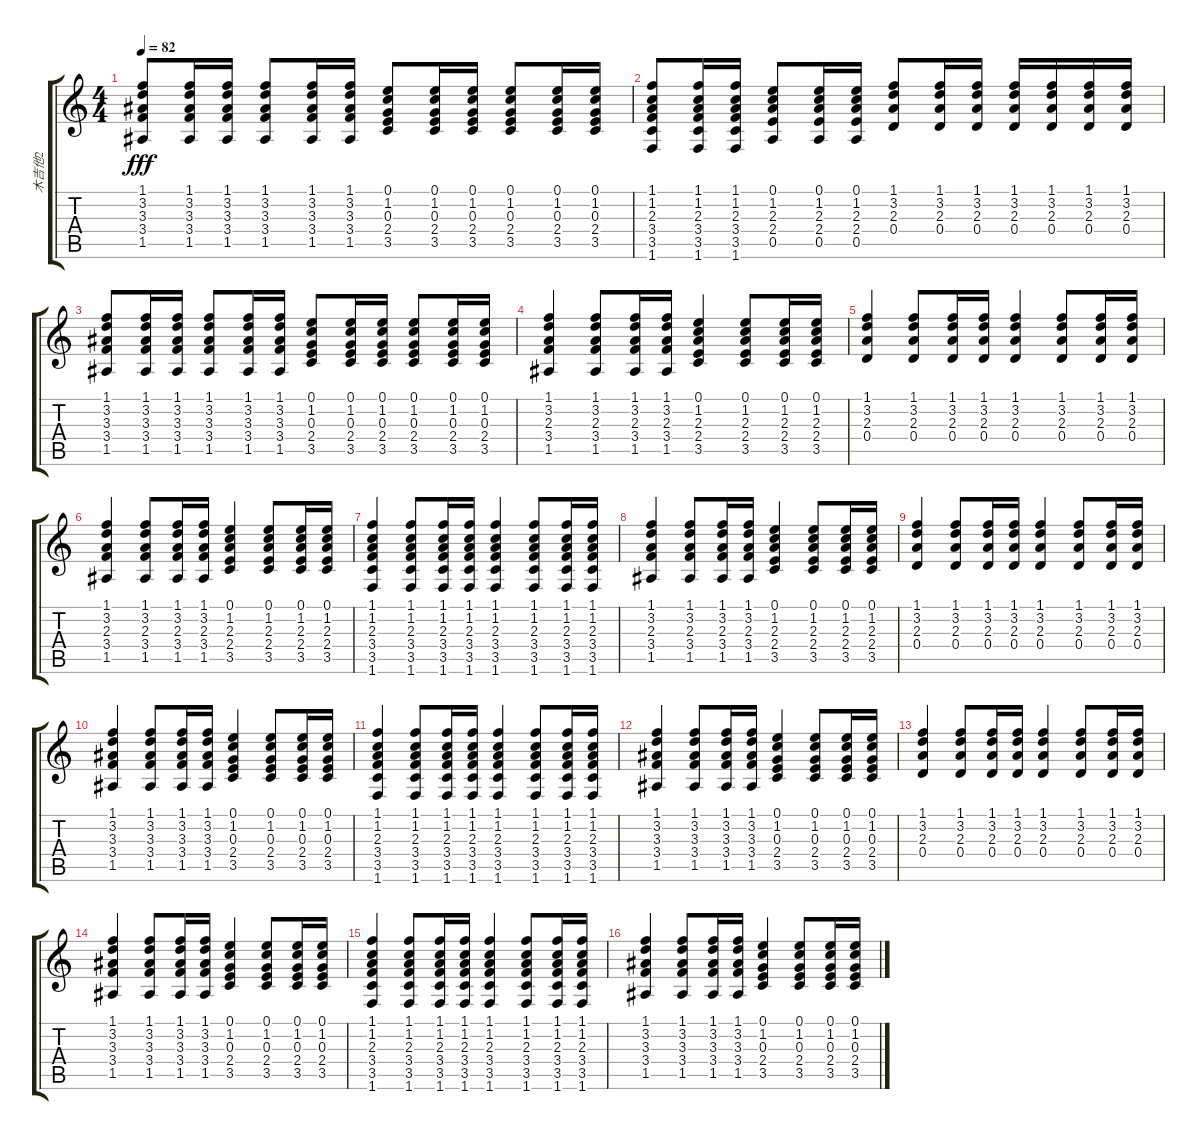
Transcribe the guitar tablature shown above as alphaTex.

\track ("木吉他2" "木吉他2") {instrument acousticguitarsteel}
\staff {score tabs}
\tuning (E4 B3 G3 D3 A2 E2) {hide}
\ts (4 4)
\tempo 82
\clef g2
\ks c
(1.1 3.2 3.3 3.4 1.5).8{dy fff} (1.1 3.2 3.3 3.4 1.5).16 (1.1 3.2 3.3 3.4 1.5).16 (1.1 3.2 3.3 3.4 1.5).8 (1.1 3.2 3.3 3.4 1.5).16 (1.1 3.2 3.3 3.4 1.5).16 (0.1 1.2 0.3 2.4 3.5).8 (0.1 1.2 0.3 2.4 3.5).16 (0.1 1.2 0.3 2.4 3.5).16 (0.1 1.2 0.3 2.4 3.5).8 (0.1 1.2 0.3 2.4 3.5).16 (0.1 1.2 0.3 2.4 3.5).16 |
(1.1 1.2 2.3 3.4 3.5 1.6).8 (1.1 1.2 2.3 3.4 3.5 1.6).16 (1.1 1.2 2.3 3.4 3.5 1.6).16 (0.1 1.2 2.3 2.4 0.5).8 (0.1 1.2 2.3 2.4 0.5).16 (0.1 1.2 2.3 2.4 0.5).16 (1.1 3.2 2.3 0.4).8 (1.1 3.2 2.3 0.4).16 (1.1 3.2 2.3 0.4).16 (1.1 3.2 2.3 0.4).16 (1.1 3.2 2.3 0.4).16 (1.1 3.2 2.3 0.4).16 (1.1 3.2 2.3 0.4).16 |
(1.1 3.2 3.3 3.4 1.5).8 (1.1 3.2 3.3 3.4 1.5).16 (1.1 3.2 3.3 3.4 1.5).16 (1.1 3.2 3.3 3.4 1.5).8 (1.1 3.2 3.3 3.4 1.5).16 (1.1 3.2 3.3 3.4 1.5).16 (0.1 1.2 0.3 2.4 3.5).8 (0.1 1.2 0.3 2.4 3.5).16 (0.1 1.2 0.3 2.4 3.5).16 (0.1 1.2 0.3 2.4 3.5).8 (0.1 1.2 0.3 2.4 3.5).16 (0.1 1.2 0.3 2.4 3.5).16 |
(1.1 3.2 2.3 3.4 1.5).4 (1.1 3.2 2.3 3.4 1.5).8 (1.1 3.2 2.3 3.4 1.5).16 (1.1 3.2 2.3 3.4 1.5).16 (0.1 1.2 2.3 2.4 3.5).4 (0.1 1.2 2.3 2.4 3.5).8 (0.1 1.2 2.3 2.4 3.5).16 (0.1 1.2 2.3 2.4 3.5).16 |
(1.1 3.2 2.3 0.4).4 (1.1 3.2 2.3 0.4).8 (1.1 3.2 2.3 0.4).16 (1.1 3.2 2.3 0.4).16 (1.1 3.2 2.3 0.4).4 (1.1 3.2 2.3 0.4).8 (1.1 3.2 2.3 0.4).16 (1.1 3.2 2.3 0.4).16 |
(1.1 3.2 2.3 3.4 1.5).4 (1.1 3.2 2.3 3.4 1.5).8 (1.1 3.2 2.3 3.4 1.5).16 (1.1 3.2 2.3 3.4 1.5).16 (0.1 1.2 2.3 2.4 3.5).4 (0.1 1.2 2.3 2.4 3.5).8 (0.1 1.2 2.3 2.4 3.5).16 (0.1 1.2 2.3 2.4 3.5).16 |
(1.1 1.2 2.3 3.4 3.5 1.6).4 (1.1 1.2 2.3 3.4 3.5 1.6).8 (1.1 1.2 2.3 3.4 3.5 1.6).16 (1.1 1.2 2.3 3.4 3.5 1.6).16 (1.1 1.2 2.3 3.4 3.5 1.6).4 (1.1 1.2 2.3 3.4 3.5 1.6).8 (1.1 1.2 2.3 3.4 3.5 1.6).16 (1.1 1.2 2.3 3.4 3.5 1.6).16 |
(1.1 3.2 2.3 3.4 1.5).4 (1.1 3.2 2.3 3.4 1.5).8 (1.1 3.2 2.3 3.4 1.5).16 (1.1 3.2 2.3 3.4 1.5).16 (0.1 1.2 2.3 2.4 3.5).4 (0.1 1.2 2.3 2.4 3.5).8 (0.1 1.2 2.3 2.4 3.5).16 (0.1 1.2 2.3 2.4 3.5).16 |
(1.1 3.2 2.3 0.4).4 (1.1 3.2 2.3 0.4).8 (1.1 3.2 2.3 0.4).16 (1.1 3.2 2.3 0.4).16 (1.1 3.2 2.3 0.4).4 (1.1 3.2 2.3 0.4).8 (1.1 3.2 2.3 0.4).16 (1.1 3.2 2.3 0.4).16 |
(1.1 3.2 3.3 3.4 1.5).4 (1.1 3.2 3.3 3.4 1.5).8 (1.1 3.2 3.3 3.4 1.5).16 (1.1 3.2 3.3 3.4 1.5).16 (0.1 1.2 0.3 2.4 3.5).4 (0.1 1.2 0.3 2.4 3.5).8 (0.1 1.2 0.3 2.4 3.5).16 (0.1 1.2 0.3 2.4 3.5).16 |
(1.1 1.2 2.3 3.4 3.5 1.6).4 (1.1 1.2 2.3 3.4 3.5 1.6).8 (1.1 1.2 2.3 3.4 3.5 1.6).16 (1.1 1.2 2.3 3.4 3.5 1.6).16 (1.1 1.2 2.3 3.4 3.5 1.6).4 (1.1 1.2 2.3 3.4 3.5 1.6).8 (1.1 1.2 2.3 3.4 3.5 1.6).16 (1.1 1.2 2.3 3.4 3.5 1.6).16 |
(1.1 3.2 3.3 3.4 1.5).4 (1.1 3.2 3.3 3.4 1.5).8 (1.1 3.2 3.3 3.4 1.5).16 (1.1 3.2 3.3 3.4 1.5).16 (0.1 1.2 0.3 2.4 3.5).4 (0.1 1.2 0.3 2.4 3.5).8 (0.1 1.2 0.3 2.4 3.5).16 (0.1 1.2 0.3 2.4 3.5).16 |
(1.1 3.2 2.3 0.4).4 (1.1 3.2 2.3 0.4).8 (1.1 3.2 2.3 0.4).16 (1.1 3.2 2.3 0.4).16 (1.1 3.2 2.3 0.4).4 (1.1 3.2 2.3 0.4).8 (1.1 3.2 2.3 0.4).16 (1.1 3.2 2.3 0.4).16 |
(1.1 3.2 3.3 3.4 1.5).4 (1.1 3.2 3.3 3.4 1.5).8 (1.1 3.2 3.3 3.4 1.5).16 (1.1 3.2 3.3 3.4 1.5).16 (0.1 1.2 0.3 2.4 3.5).4 (0.1 1.2 0.3 2.4 3.5).8 (0.1 1.2 0.3 2.4 3.5).16 (0.1 1.2 0.3 2.4 3.5).16 |
(1.1 1.2 2.3 3.4 3.5 1.6).4 (1.1 1.2 2.3 3.4 3.5 1.6).8 (1.1 1.2 2.3 3.4 3.5 1.6).16 (1.1 1.2 2.3 3.4 3.5 1.6).16 (1.1 1.2 2.3 3.4 3.5 1.6).4 (1.1 1.2 2.3 3.4 3.5 1.6).8 (1.1 1.2 2.3 3.4 3.5 1.6).16 (1.1 1.2 2.3 3.4 3.5 1.6).16 |
(1.1 3.2 3.3 3.4 1.5).4 (1.1 3.2 3.3 3.4 1.5).8 (1.1 3.2 3.3 3.4 1.5).16 (1.1 3.2 3.3 3.4 1.5).16 (0.1 1.2 0.3 2.4 3.5).4 (0.1 1.2 0.3 2.4 3.5).8 (0.1 1.2 0.3 2.4 3.5).16 (0.1 1.2 0.3 2.4 3.5).16
